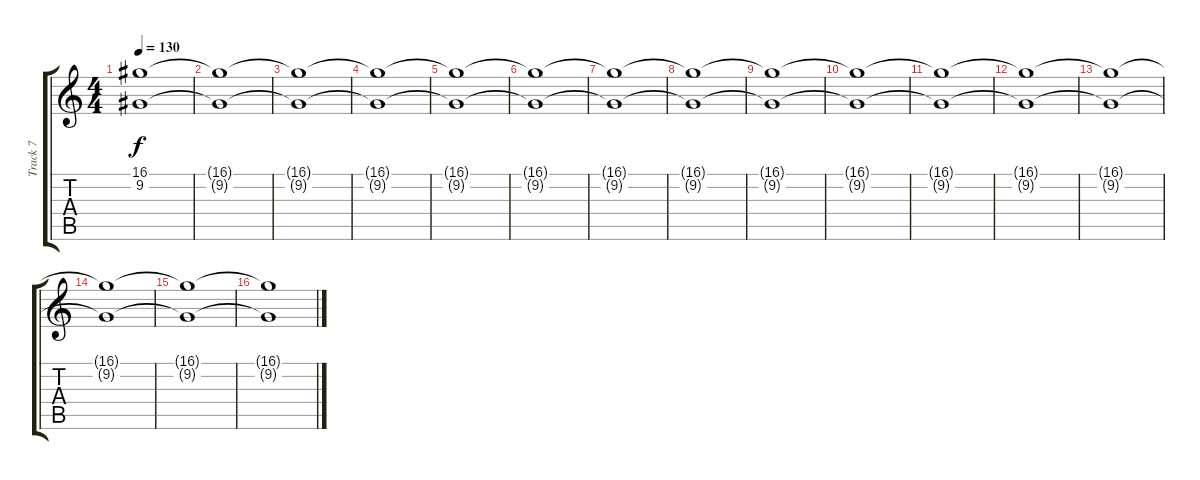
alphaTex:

\track ("Track 7" "Track 7") {instrument synthstrings1}
\staff {score tabs}
\tuning (E4 B3 G3 D3 A2 E2) {hide}
\ts (4 4)
\tempo 130
\clef g2
\ks c
(16.1{t} 9.2{t}).1{dy f} |
(16.1{t} 9.2{t}).1 |
(16.1{t} 9.2{t}).1 |
(16.1{t} 9.2{t}).1 |
(16.1{t} 9.2{t}).1 |
(16.1{t} 9.2{t}).1 |
(16.1{t} 9.2{t}).1 |
(16.1{t} 9.2{t}).1 |
(16.1{t} 9.2{t}).1 |
(16.1{t} 9.2{t}).1 |
(16.1{t} 9.2{t}).1 |
(16.1{t} 9.2{t}).1 |
(16.1{t} 9.2{t}).1 |
(16.1{t} 9.2{t}).1 |
(16.1{t} 9.2{t}).1 |
(16.1{t} 9.2{t}).1
